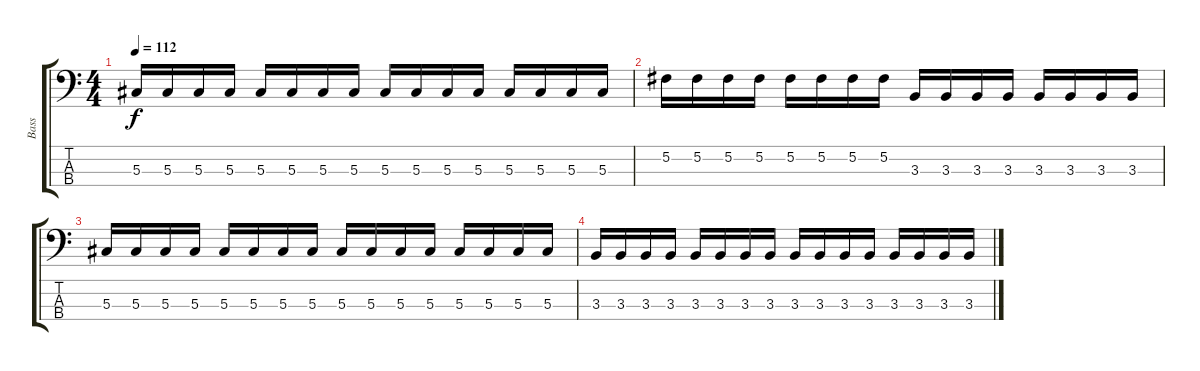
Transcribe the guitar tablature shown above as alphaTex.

\track ("Bass" "Bass") {instrument electricbassfinger}
\staff {score tabs}
\tuning (Gb2 Db2 Ab1 Eb1) {hide}
\ts (4 4)
\tempo 112
\clef f4
\ks c
5.3.16{dy f} 5.3.16 5.3.16 5.3.16 5.3.16 5.3.16 5.3.16 5.3.16 5.3.16 5.3.16 5.3.16 5.3.16 5.3.16 5.3.16 5.3.16 5.3.16 |
5.2.16 5.2.16 5.2.16 5.2.16 5.2.16 5.2.16 5.2.16 5.2.16 3.3.16 3.3.16 3.3.16 3.3.16 3.3.16 3.3.16 3.3.16 3.3.16 |
5.3.16 5.3.16 5.3.16 5.3.16 5.3.16 5.3.16 5.3.16 5.3.16 5.3.16 5.3.16 5.3.16 5.3.16 5.3.16 5.3.16 5.3.16 5.3.16 |
3.3.16 3.3.16 3.3.16 3.3.16 3.3.16 3.3.16 3.3.16 3.3.16 3.3.16 3.3.16 3.3.16 3.3.16 3.3.16 3.3.16 3.3.16 3.3.16
